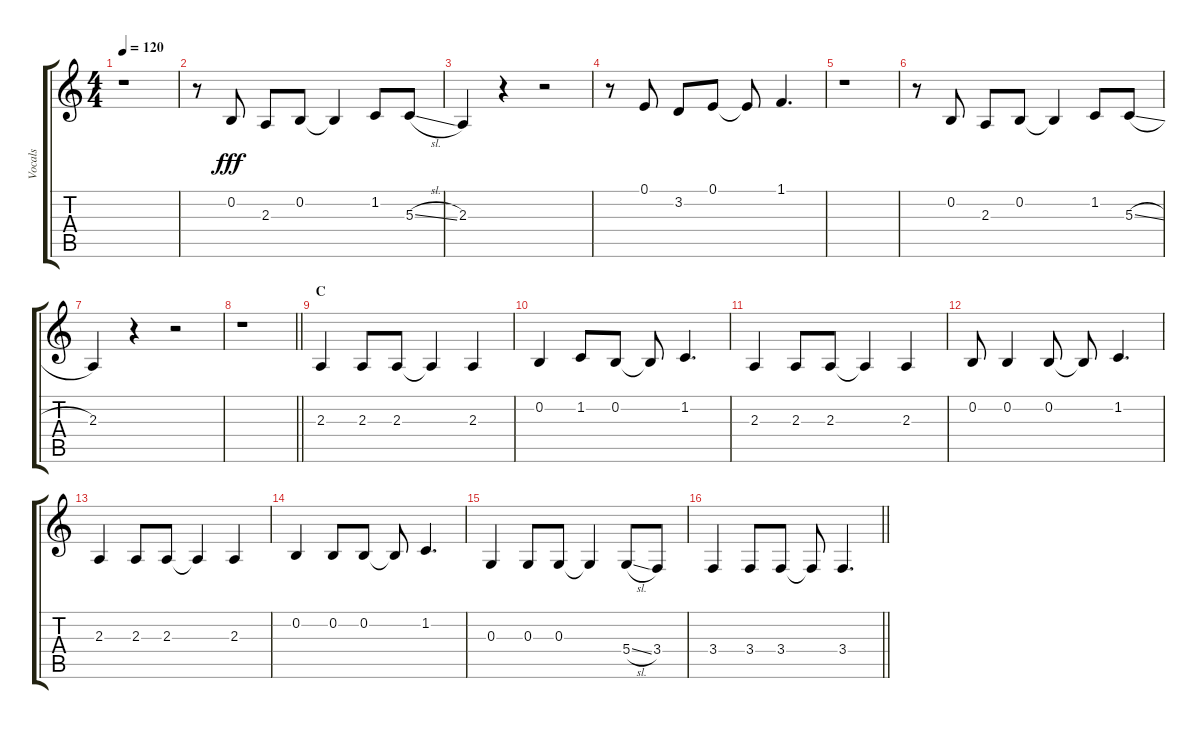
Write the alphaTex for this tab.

\track ("Vocals" "Vocals") {instrument voiceoohs}
\staff {score tabs}
\tuning (E4 B3 G3 D3 A2 E2) {hide}
\ts (4 4)
\tempo 120
\clef g2
\ks c
r.1{dy fff} |
r.8 0.2.8 2.3.8 0.2.8 0.2{t}.4 1.2.8 5.3{sl}.8 |
2.3.4 r.4 r.2 |
r.8 0.1.8 3.2.8 0.1.8 0.1{t}.8 1.1.4{d} |
r.1 |
r.8 0.2.8 2.3.8 0.2.8 0.2{t}.4 1.2.8 5.3{sl}.8 |
2.3.4 r.4 r.2 |
\barLineRight lightlight
r.1 |
\section ("" "C")
2.3.4 2.3.8 2.3.8 2.3{t}.4 2.3.4 |
0.2.4 1.2.8 0.2.8 0.2{t}.8 1.2.4{d} |
2.3.4 2.3.8 2.3.8 2.3{t}.4 2.3.4 |
0.2.8 0.2.4 0.2.8 0.2{t}.8 1.2.4{d} |
2.3.4 2.3.8 2.3.8 2.3{t}.4 2.3.4 |
0.2.4 0.2.8 0.2.8 0.2{t}.8 1.2.4{d} |
0.3.4 0.3.8 0.3.8 0.3{t}.4 5.4{sl}.8 3.4.8 |
\barLineRight lightlight
3.4.4 3.4.8 3.4.8 3.4{t}.8 3.4.4{d}
